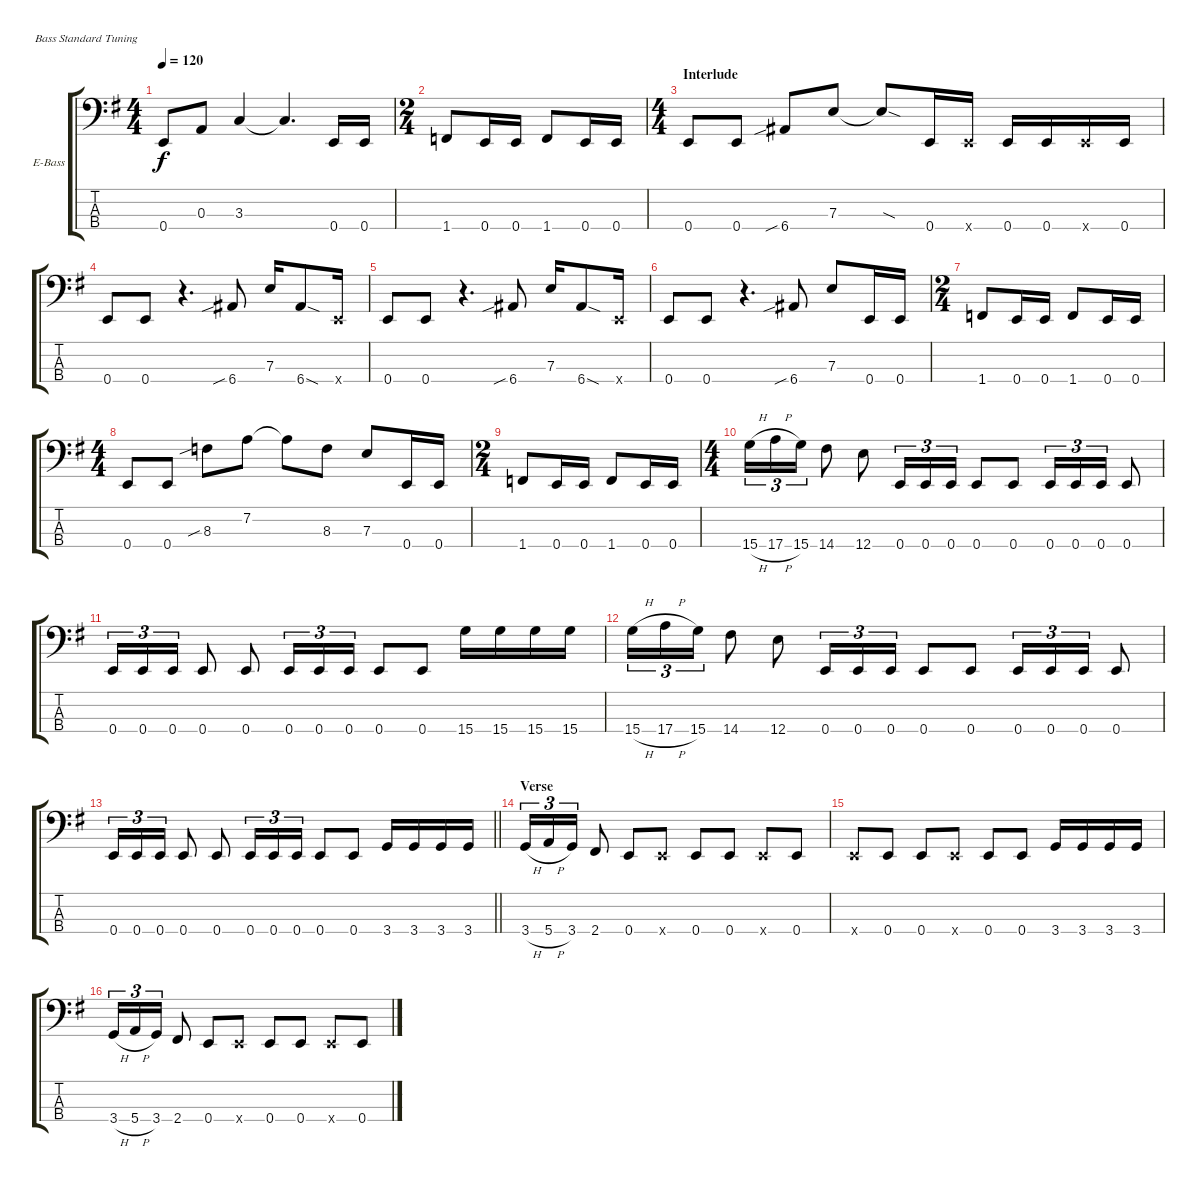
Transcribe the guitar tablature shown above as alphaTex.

\defaultSystemsLayout 4
\bracketExtendMode groupsimilarinstruments
\firstSystemTrackNameOrientation horizontal
\otherSystemsTrackNameOrientation horizontal
\track ("Bass" "E-Bass") {instrument electricbassfinger}
\staff {score tabs}
\tuning (G2 D2 A1 E1)
\ts (4 4)
\tempo 120
\clef f4
\scale
0.333333
\ks g
0.4.8{dy f} 0.3.8 3.3.4 3.3{t}.4{d} 0.4.16 0.4.16 |
\ts (2 4)
\scale
0.403727 1.4.8 0.4.16 0.4.16 1.4.8 0.4.16 0.4.16 |
\ts (4 4)
\section ("" "Interlude")
\scale
0.403727 0.4.8 0.4.8 6.4{sib}.8 7.3.8 7.3{sod t}.8 0.4.16 0.4{x}.16 0.4.16 0.4.16 0.4{x}.16 0.4.16 |
\scale
0.192547 0.4.8 0.4.8 r.4{d} 6.4{sib}.8 7.3.16 6.4{sod}.8 0.4{x}.16 |
\scale
0.244094 0.4.8 0.4.8 r.4{d} 6.4{sib}.8 7.3.16 6.4{sod}.8 0.4{x}.16 |
\scale
0.244094 0.4.8 0.4.8 r.4{d} 6.4{sib}.8 7.3.8 0.4.16 0.4.16 |
\ts (2 4)
\scale
0.511811 1.4.8 0.4.16 0.4.16 1.4.8 0.4.16 0.4.16 |
\ts (4 4)
\scale
0.333333 0.4.8 0.4.8 8.3{sib}.8 7.2.8 7.2{t}.8 8.3.8 7.3.8 0.4.16 0.4.16 |
\ts (2 4)
\scale
0.333333 1.4.8 0.4.16 0.4.16 1.4.8 0.4.16 0.4.16 |
\ts (4 4)
\scale
0.333333 15.4{h}.16{tu (3 2)} 17.4{h}.16{tu (3 2)} 15.4.16{tu (3 2)} 14.4.8 12.4.8 0.4.16{tu (3 2)} 0.4.16{tu (3 2)} 0.4.16{tu (3 2)} 0.4.8 0.4.8 0.4.16{tu (3 2)} 0.4.16{tu (3 2)} 0.4.16{tu (3 2)} 0.4.8 |
\scale
0.333333 0.4.16{tu (3 2)} 0.4.16{tu (3 2)} 0.4.16{tu (3 2)} 0.4.8 0.4.8 0.4.16{tu (3 2)} 0.4.16{tu (3 2)} 0.4.16{tu (3 2)} 0.4.8 0.4.8 15.4.16 15.4.16 15.4.16 15.4.16 |
\scale
0.333333 15.4{h}.16{tu (3 2)} 17.4{h}.16{tu (3 2)} 15.4.16{tu (3 2)} 14.4.8 12.4.8 0.4.16{tu (3 2)} 0.4.16{tu (3 2)} 0.4.16{tu (3 2)} 0.4.8 0.4.8 0.4.16{tu (3 2)} 0.4.16{tu (3 2)} 0.4.16{tu (3 2)} 0.4.8 |
\scale
0.333333
\barLineRight lightlight
0.4.16{tu (3 2)} 0.4.16{tu (3 2)} 0.4.16{tu (3 2)} 0.4.8 0.4.8 0.4.16{tu (3 2)} 0.4.16{tu (3 2)} 0.4.16{tu (3 2)} 0.4.8 0.4.8 3.4.16 3.4.16 3.4.16 3.4.16 |
\section ("" "Verse")
\scale
0.333333 3.4{h}.16{tu (3 2)} 5.4{h}.16{tu (3 2)} 3.4.16{tu (3 2)} 2.4.8 0.4.8 0.4{x}.8 0.4.8 0.4.8 0.4{x}.8 0.4.8 |
\scale
0.333333 0.4{x}.8 0.4.8 0.4.8 0.4{x}.8 0.4.8 0.4.8 3.4.16 3.4.16 3.4.16 3.4.16 |
\scale
0.333333 3.4{h}.16{tu (3 2)} 5.4{h}.16{tu (3 2)} 3.4.16{tu (3 2)} 2.4.8 0.4.8 0.4{x}.8 0.4.8 0.4.8 0.4{x}.8 0.4.8
